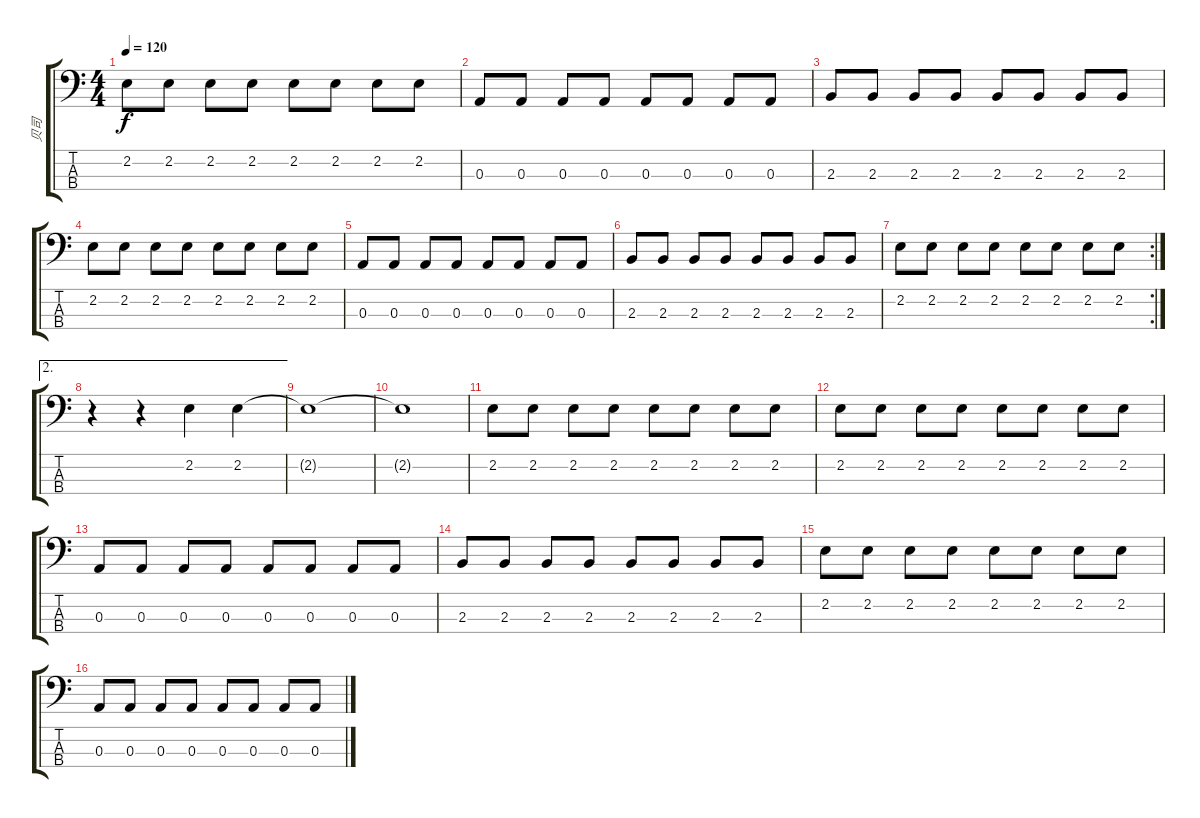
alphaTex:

\track ("贝司" "贝司") {instrument electricbassfinger}
\staff {score tabs}
\tuning (G2 D2 A1 E1) {hide}
\ts (4 4)
\tempo 120
\clef f4
\ks c
2.2.8{dy f} 2.2.8 2.2.8 2.2.8 2.2.8 2.2.8 2.2.8 2.2.8 |
0.3.8 0.3.8 0.3.8 0.3.8 0.3.8 0.3.8 0.3.8 0.3.8 |
2.3.8 2.3.8 2.3.8 2.3.8 2.3.8 2.3.8 2.3.8 2.3.8 |
2.2.8 2.2.8 2.2.8 2.2.8 2.2.8 2.2.8 2.2.8 2.2.8 |
0.3.8 0.3.8 0.3.8 0.3.8 0.3.8 0.3.8 0.3.8 0.3.8 |
2.3.8 2.3.8 2.3.8 2.3.8 2.3.8 2.3.8 2.3.8 2.3.8 |
\rc 2
2.2.8 2.2.8 2.2.8 2.2.8 2.2.8 2.2.8 2.2.8 2.2.8 |
\ae 2
r.4 r.4 2.2.4 2.2.4 |
2.2{t}.1 |
2.2{t}.1 |
2.2.8 2.2.8 2.2.8 2.2.8 2.2.8 2.2.8 2.2.8 2.2.8 |
2.2.8 2.2.8 2.2.8 2.2.8 2.2.8 2.2.8 2.2.8 2.2.8 |
0.3.8 0.3.8 0.3.8 0.3.8 0.3.8 0.3.8 0.3.8 0.3.8{txt ""} |
2.3.8 2.3.8 2.3.8 2.3.8 2.3.8 2.3.8 2.3.8 2.3.8 |
2.2.8 2.2.8 2.2.8 2.2.8 2.2.8 2.2.8 2.2.8 2.2.8 |
0.3.8 0.3.8 0.3.8 0.3.8 0.3.8 0.3.8 0.3.8 0.3.8
